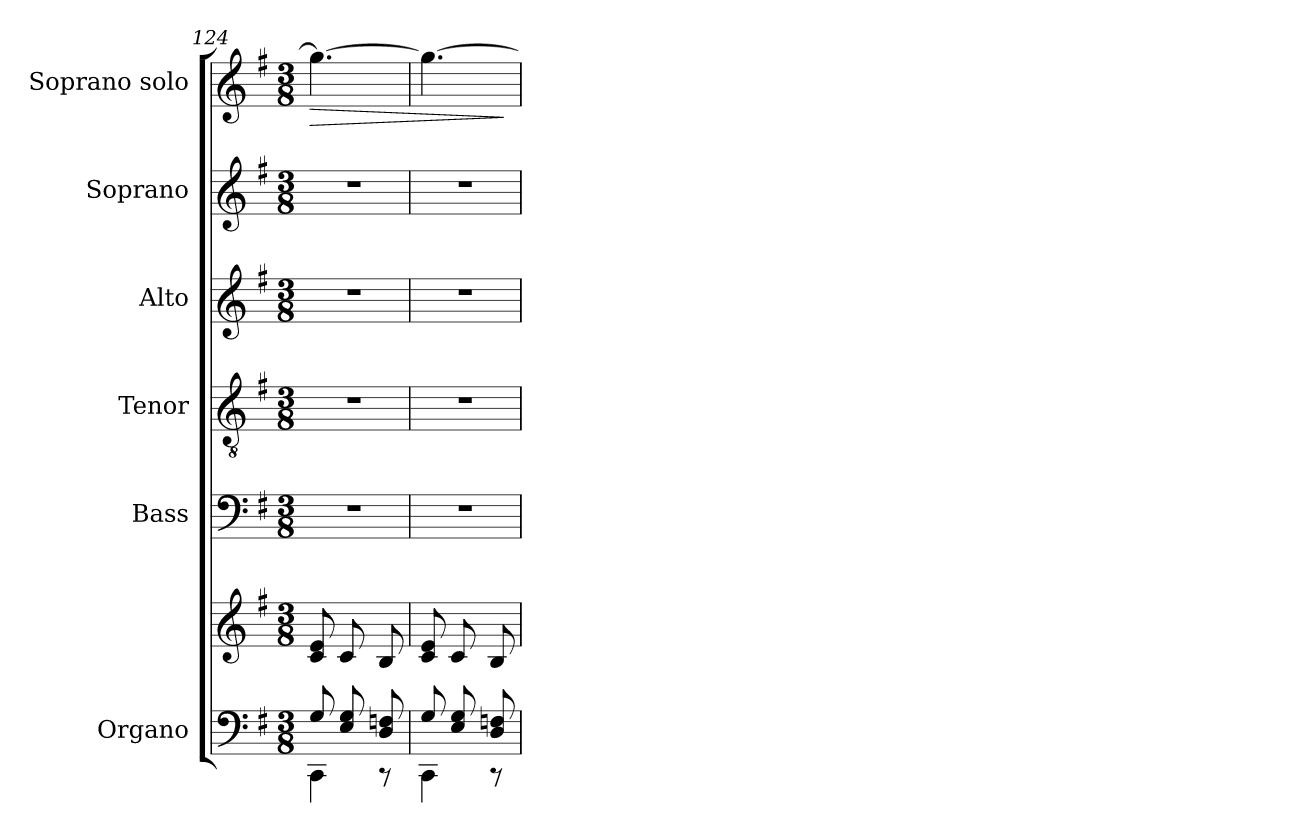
**kern	**kern	**kern	**kern	**kern	**kern	**kern	**dynam
*part6	*part6	*part5	*part4	*part3	*part2	*part1	*part1
*staff7	*staff6	*staff5	*staff4	*staff3	*staff2	*staff1	*staff1
*I"Organo	*	*I"Bass	*I"Tenor	*I"Alto	*I"Soprano	*I"Soprano solo	*
*I'Org.	*	*I'B.	*I'T.	*I'A.	*I'S.	*I'S.s	*
*clefF4	*clefG2	*clefF4	*clefGv2	*clefG2	*clefG2	*clefG2	*
*k[f#]	*k[f#]	*k[f#]	*k[f#]	*k[f#]	*k[f#]	*k[f#]	*
*M3/8	*M3/8	*M3/8	*M3/8	*M3/8	*M3/8	*M3/8	*
=124	=124	=124	=124	=124	=124	=124	=124
*^	*	*	*	*	*	*	*
!	!	!	!	!	!	!	!	!LO:HP:b
8G/	4CC\	8c/ 8e/	4.r	4.r	4.r	4.r	4.gg\_	>
8E/ 8G/	.	8c/	.	.	.	.	.	.
8D/ 8Fn/	8r	8B/	.	.	.	.	.	.
=125	=125	=125	=125	=125	=125	=125	=125	=125
8G/	4CC\	8c/ 8e/	4.r	4.r	4.r	4.r	4.gg\_	.
8E/ 8G/	.	8c/	.	.	.	.	.	.
8D/ 8Fn/	8r	8B/	.	.	.	.	.	.
*v	*v	*	*	*	*	*	*	*
.	.	.	.	.	.	.	]
=	=	=	=	=	=	=	=
*-	*-	*-	*-	*-	*-	*-	*-
